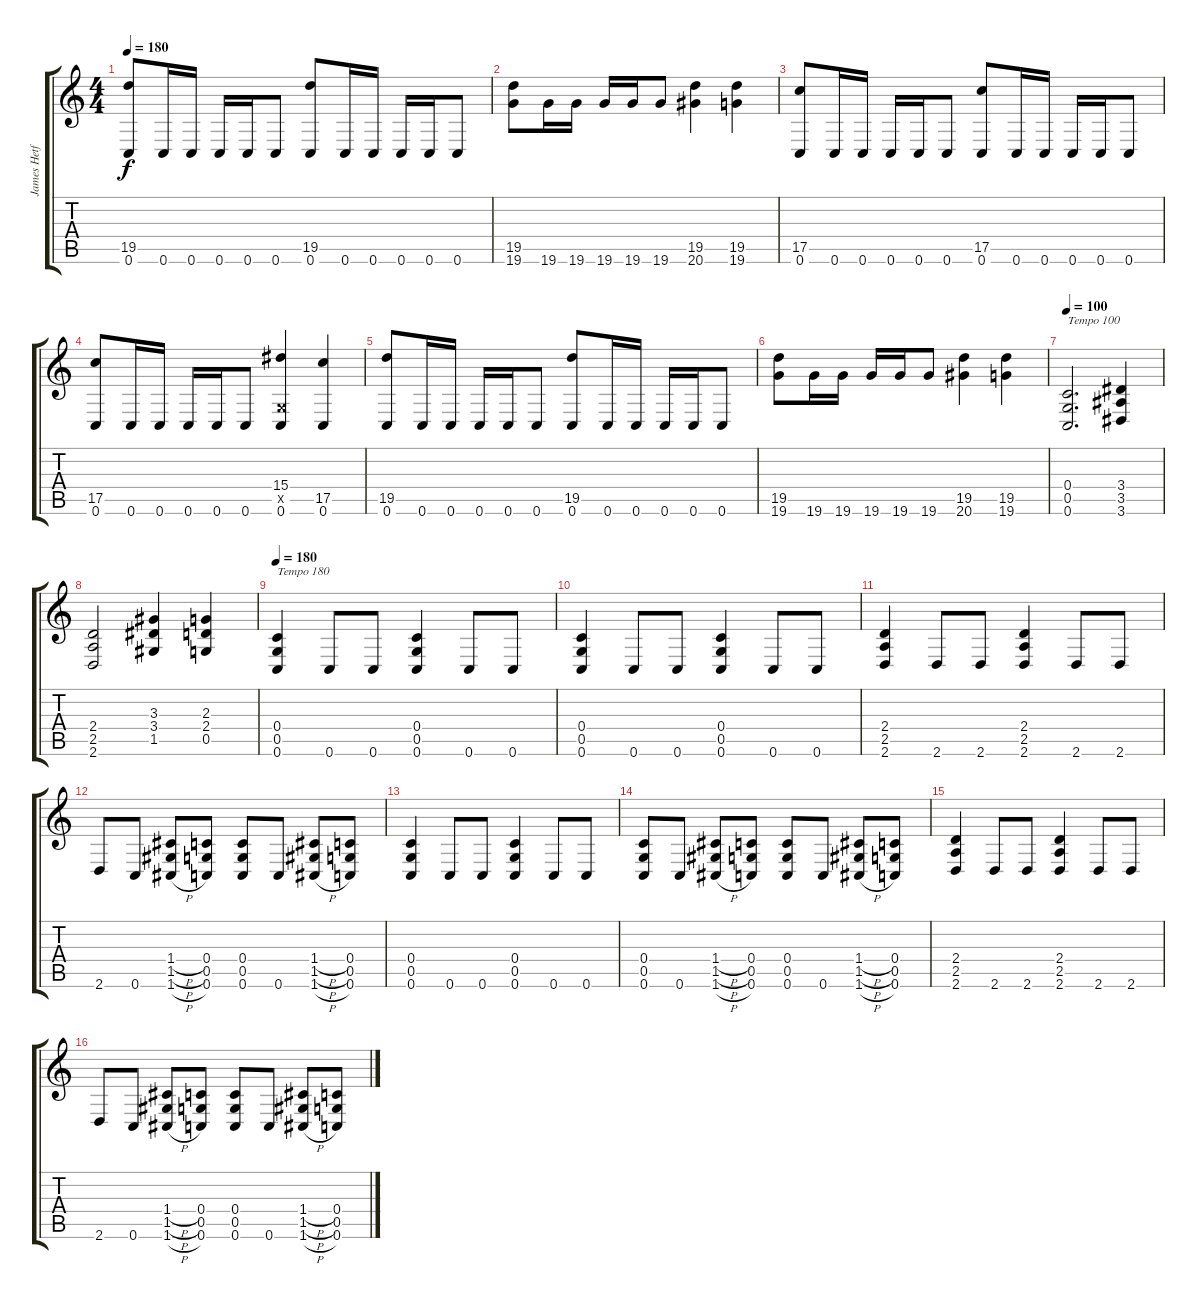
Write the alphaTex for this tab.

\track ("James Hetfield" "James Hetf") {instrument distortionguitar}
\staff {score tabs}
\tuning (D4 A3 F3 C3 G2 C2) {hide}
\ts (4 4)
\tempo 180
\clef g2
\ks c
(19.5 0.6).8{dy f} 0.6.16 0.6.16 0.6.16 0.6.16 0.6.8 (19.5 0.6).8 0.6.16 0.6.16 0.6.16 0.6.16 0.6.8 |
(19.5 19.6).8 19.6.16 19.6.16 19.6.16 19.6.16 19.6.8 (19.5 20.6).4 (19.5 19.6).4 |
(17.5 0.6).8 0.6.16 0.6.16 0.6.16 0.6.16 0.6.8 (17.5 0.6).8 0.6.16 0.6.16 0.6.16 0.6.16 0.6.8 |
(17.5 0.6).8 0.6.16 0.6.16 0.6.16 0.6.16 0.6.8 (15.4 0.5{x} 0.6).4 (17.5 0.6).4 |
(19.5 0.6).8 0.6.16 0.6.16 0.6.16 0.6.16 0.6.8 (19.5 0.6).8 0.6.16 0.6.16 0.6.16 0.6.16 0.6.8 |
(19.5 19.6).8 19.6.16 19.6.16 19.6.16 19.6.16 19.6.8 (19.5 20.6).4 (19.5 19.6).4 |
\tempo 100
(0.4 0.5 0.6).2{d txt "Tempo 100"} (3.4 3.5 3.6).4 |
(2.4 2.5 2.6).2 (3.3 3.4 1.5).4 (2.3 2.4 0.5).4 |
\tempo 180
(0.4 0.5 0.6).4{txt "Tempo 180"} 0.6.8 0.6.8 (0.4 0.5 0.6).4 0.6.8 0.6.8 |
(0.4 0.5 0.6).4 0.6.8 0.6.8 (0.4 0.5 0.6).4 0.6.8 0.6.8 |
(2.4 2.5 2.6).4 2.6.8 2.6.8 (2.4 2.5 2.6).4 2.6.8 2.6.8 |
2.6.8 0.6.8 (1.4{h} 1.5{h} 1.6{h}).8 (0.4 0.5 0.6).8 (0.4 0.5 0.6).8 0.6.8 (1.4{h} 1.5{h} 1.6{h}).8 (0.4 0.5 0.6).8 |
(0.4 0.5 0.6).4 0.6.8 0.6.8 (0.4 0.5 0.6).4 0.6.8 0.6.8 |
(0.4 0.5 0.6).8 0.6.8 (1.4{h} 1.5{h} 1.6{h}).8 (0.4 0.5 0.6).8 (0.4 0.5 0.6).8 0.6.8 (1.4{h} 1.5{h} 1.6{h}).8 (0.4 0.5 0.6).8 |
(2.4 2.5 2.6).4 2.6.8 2.6.8 (2.4 2.5 2.6).4 2.6.8 2.6.8 |
2.6.8 0.6.8 (1.4{h} 1.5{h} 1.6{h}).8 (0.4 0.5 0.6).8 (0.4 0.5 0.6).8 0.6.8 (1.4{h} 1.5{h} 1.6{h}).8 (0.4 0.5 0.6).8
